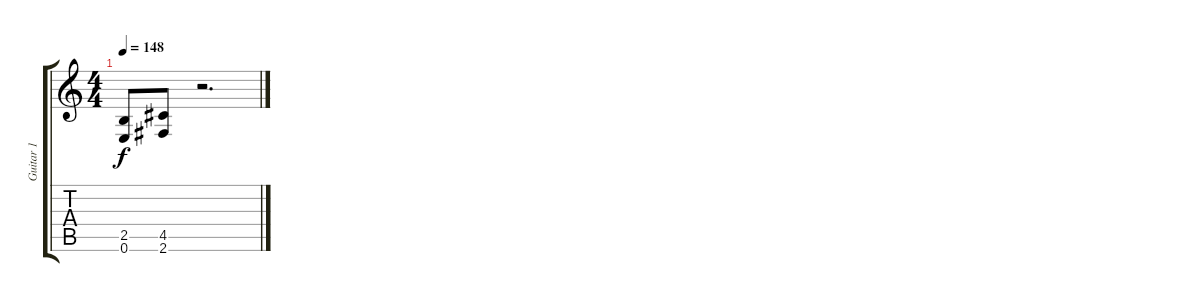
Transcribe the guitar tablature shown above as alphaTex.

\track ("Guitar 1" "Guitar 1") {instrument overdrivenguitar}
\staff {score tabs}
\tuning (E4 B3 G3 D3 A2 E2) {hide}
\ts (4 4)
\tempo 148
\clef g2
\ks c
(2.5 0.6).8{dy f} (4.5 2.6).8 r.2{d}
